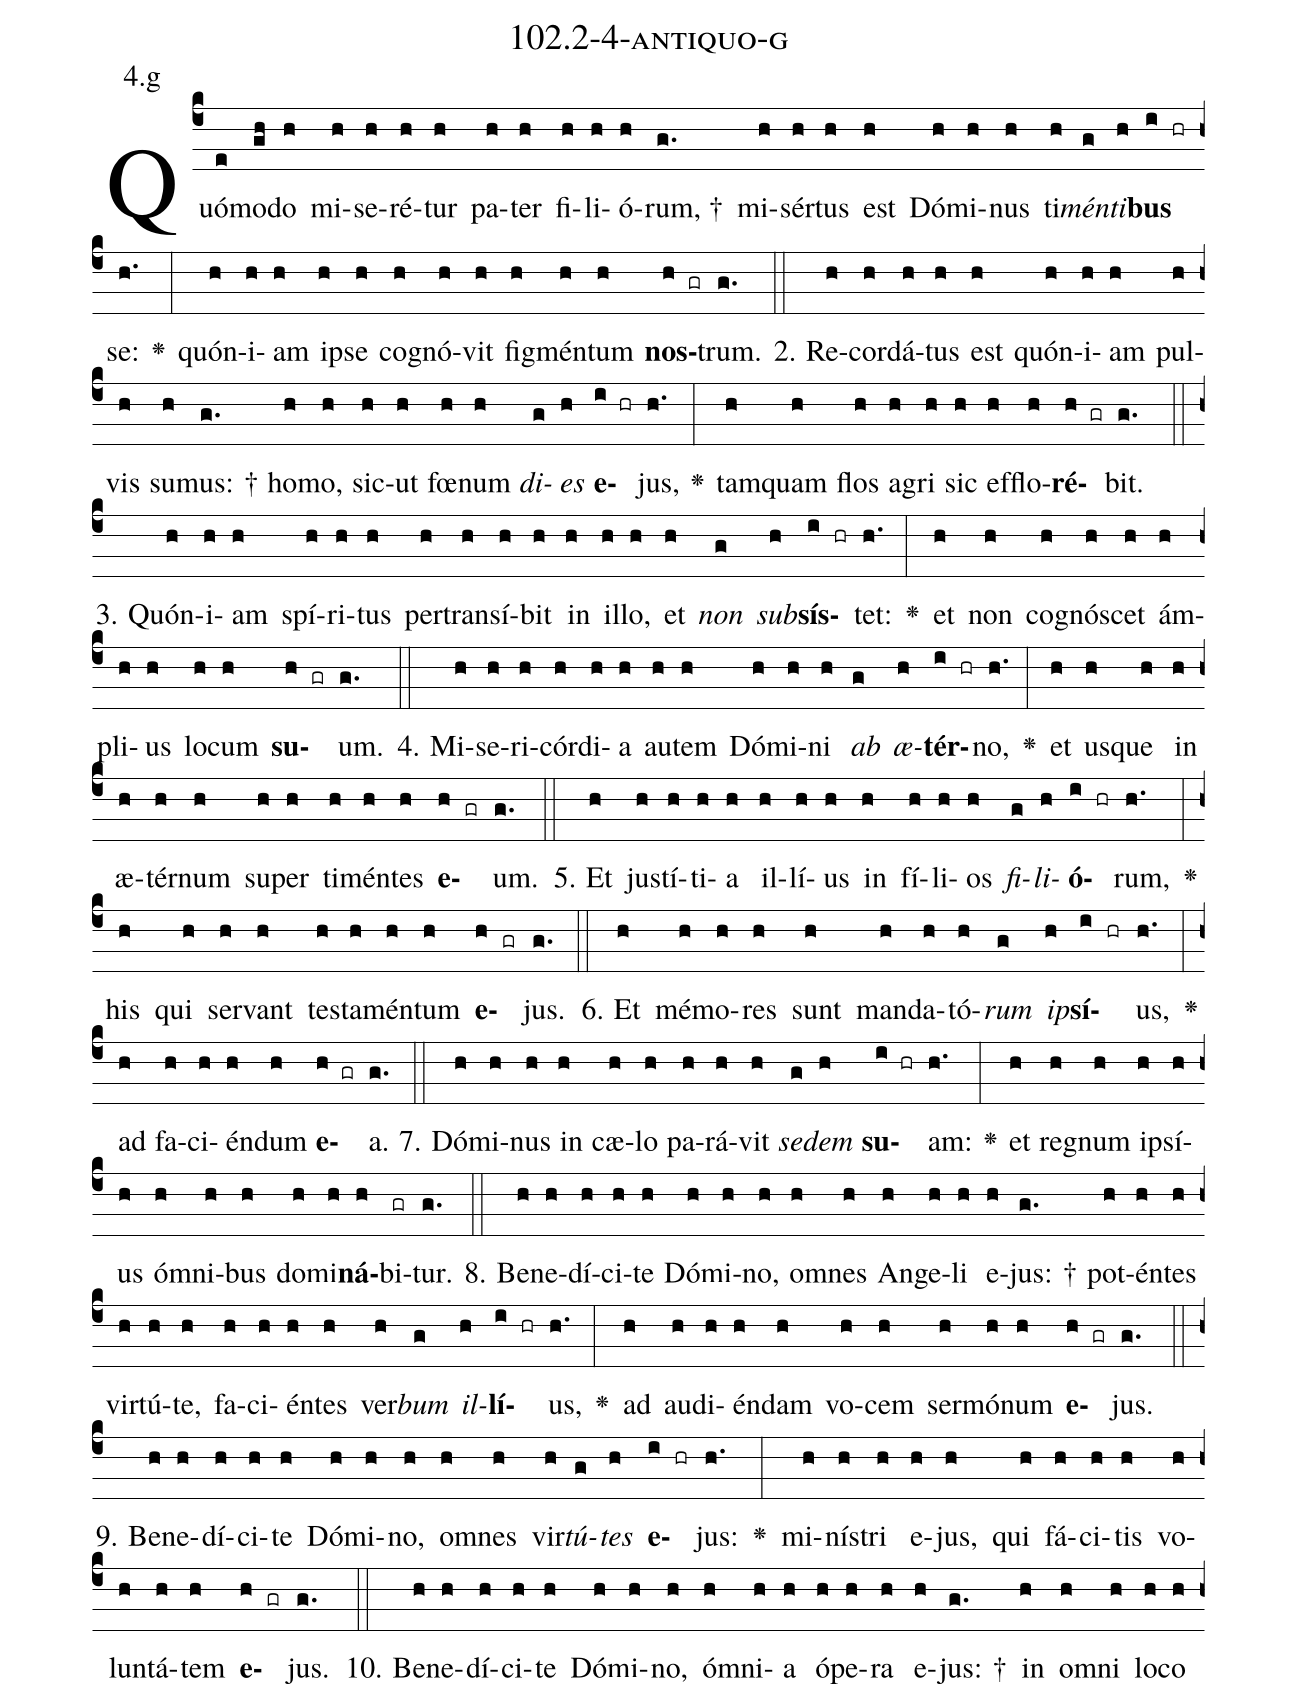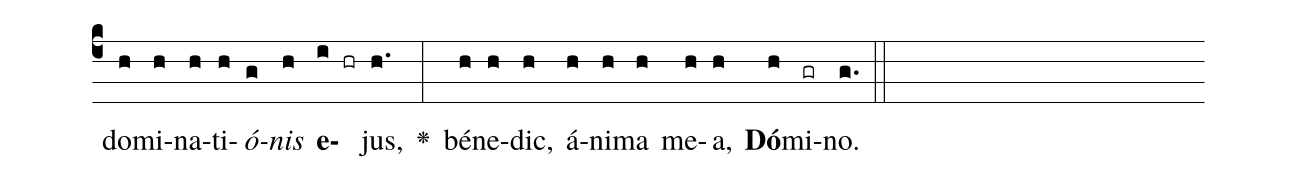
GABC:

name: 102.2-4-antiquo-g;
annotation: 4.g;
%%
(c4)Quó(e)mo(gh)do(h) mi(h)se(h)ré(h)tur(h) pa(h)ter(h) fi(h)li(h)ó(h)rum, †(g.) mi(h)sér(h)tus(h) est(h) Dó(h)mi(h)nus(h) ti(h)<i>mén</i>(g)<i>ti</i>(h)<b>bus</b>(i hr) se:(h.) <v>\greheightstar</v>(:) quón(h)i(h)am(h) ip(h)se(h) co(h)gnó(h)vit(h) fig(h)mén(h)tum(h) <b>nos</b>(h gr)trum.(g.) (::)
2. Re(h)cor(h)dá(h)tus(h) est(h) quón(h)i(h)am(h) pul(h)vis(h) su(h)mus: †(g.) ho(h)mo,(h) sic(h)ut(h) fœ(h)num(h) <i>di</i>(g)<i>es</i>(h) <b>e</b>(i hr)jus,(h.) <v>\greheightstar</v>(:) tam(h)quam(h) flos(h) a(h)gri(h) sic(h) ef(h)flo(h)<b>ré</b>(h gr)bit.(g.) (::)
3. Quón(h)i(h)am(h) spí(h)ri(h)tus(h) per(h)trans(h)í(h)bit(h) in(h) il(h)lo,(h) et(h) <i>non</i>(g) <i>sub</i>(h)<b>sís</b>(i hr)tet:(h.) <v>\greheightstar</v>(:) et(h) non(h) co(h)gnó(h)scet(h) ám(h)pli(h)us(h) lo(h)cum(h) <b>su</b>(h gr)um.(g.) (::)
4. Mi(h)se(h)ri(h)cór(h)di(h)a(h) au(h)tem(h) Dó(h)mi(h)ni(h) <i>ab</i>(g) <i>æ</i>(h)<b>tér</b>(i hr)no,(h.) <v>\greheightstar</v>(:) et(h) us(h)que(h) in(h) æ(h)tér(h)num(h) su(h)per(h) ti(h)mén(h)tes(h) <b>e</b>(h gr)um.(g.) (::)
5. Et(h) jus(h)tí(h)ti(h)a(h) il(h)lí(h)us(h) in(h) fí(h)li(h)os(h) <i>fi</i>(g)<i>li</i>(h)<b>ó</b>(i hr)rum,(h.) <v>\greheightstar</v>(:) his(h) qui(h) ser(h)vant(h) tes(h)ta(h)mén(h)tum(h) <b>e</b>(h gr)jus.(g.) (::)
6. Et(h) mé(h)mo(h)res(h) sunt(h) man(h)da(h)tó(h)<i>rum</i>(g) <i>ip</i>(h)<b>sí</b>(i hr)us,(h.) <v>\greheightstar</v>(:) ad(h) fa(h)ci(h)én(h)dum(h) <b>e</b>(h gr)a.(g.) (::)
7. Dó(h)mi(h)nus(h) in(h) cæ(h)lo(h) pa(h)rá(h)vit(h) <i>se</i>(g)<i>dem</i>(h) <b>su</b>(i hr)am:(h.) <v>\greheightstar</v>(:) et(h) re(h)gnum(h) ip(h)sí(h)us(h) óm(h)ni(h)bus(h) do(h)mi(h)<b>ná</b>(h)bi(gr)tur.(g.) (::)
8. Be(h)ne(h)dí(h)ci(h)te(h) Dó(h)mi(h)no,(h) om(h)nes(h) An(h)ge(h)li(h) e(h)jus: †(g.) pot(h)én(h)tes(h) vir(h)tú(h)te,(h) fa(h)ci(h)én(h)tes(h) ver(h)<i>bum</i>(g) <i>il</i>(h)<b>lí</b>(i hr)us,(h.) <v>\greheightstar</v>(:) ad(h) au(h)di(h)én(h)dam(h) vo(h)cem(h) ser(h)mó(h)num(h) <b>e</b>(h gr)jus.(g.) (::)
9. Be(h)ne(h)dí(h)ci(h)te(h) Dó(h)mi(h)no,(h) om(h)nes(h) vir(h)<i>tú</i>(g)<i>tes</i>(h) <b>e</b>(i hr)jus:(h.) <v>\greheightstar</v>(:) mi(h)nís(h)tri(h) e(h)jus,(h) qui(h) fá(h)ci(h)tis(h) vo(h)lun(h)tá(h)tem(h) <b>e</b>(h gr)jus.(g.) (::)
10. Be(h)ne(h)dí(h)ci(h)te(h) Dó(h)mi(h)no,(h) óm(h)ni(h)a(h) ó(h)pe(h)ra(h) e(h)jus: †(g.) in(h) om(h)ni(h) lo(h)co(h) do(h)mi(h)na(h)ti(h)<i>ó</i>(g)<i>nis</i>(h) <b>e</b>(i hr)jus,(h.) <v>\greheightstar</v>(:) bé(h)ne(h)dic,(h) á(h)ni(h)ma(h) me(h)a,(h) <b>Dó</b>(h)mi(gr)no.(g.) (::)
